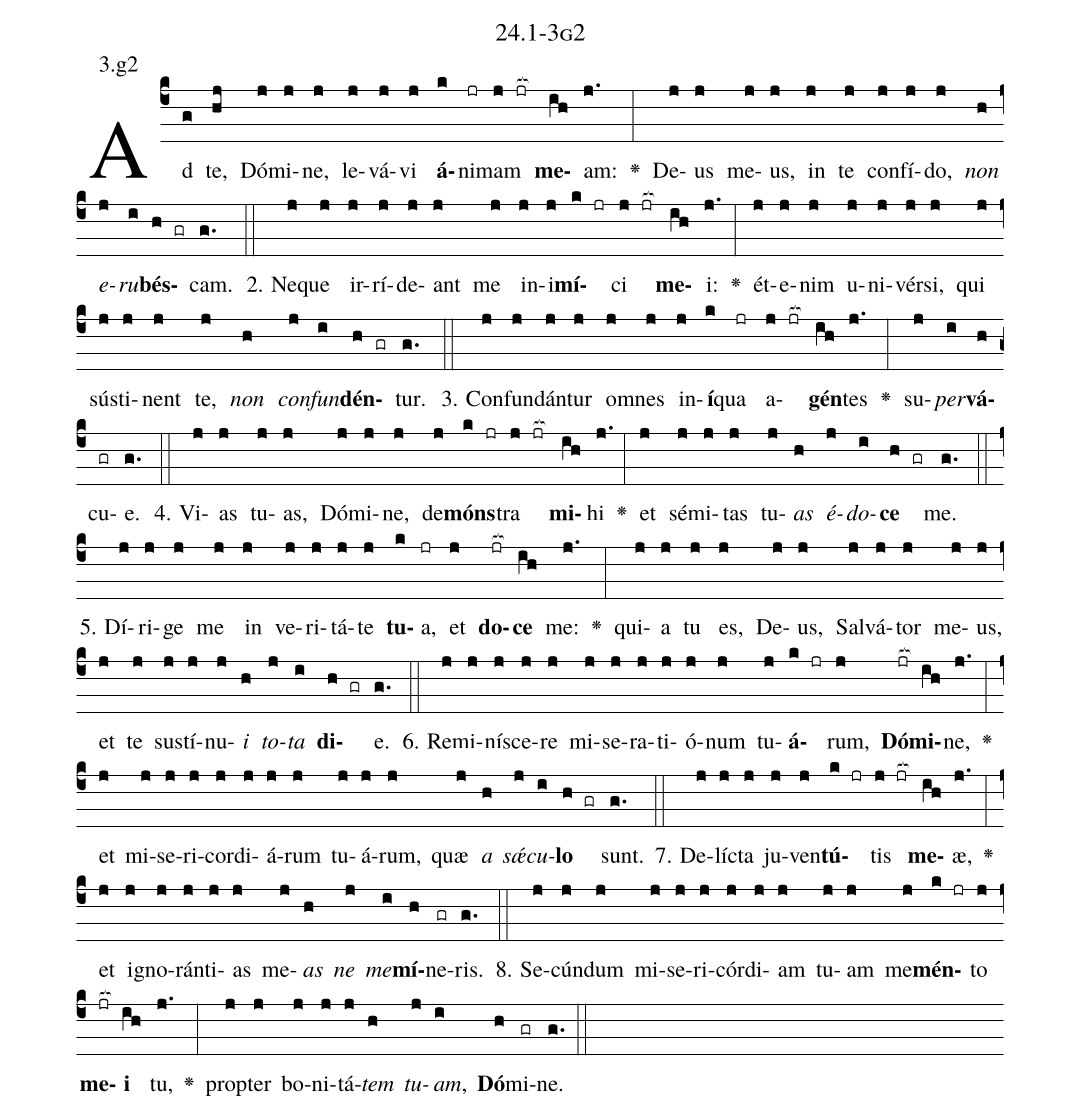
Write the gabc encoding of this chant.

name: 24.1-3g2;
annotation: 3.g2;
%%
(c4)Ad(g) te,(hj) Dó(j)mi(j)ne,(j) le(j)vá(j)vi(j) <b>á</b>(k)ni(jr)mam(j jr[ocb:1{]) <b>me</b>(ih[ocb:0}])am:(j.) <v>\greheightstar</v>(:) De(j)us(j) me(j)us,(j) in(j) te(j) con(j)fí(j)do,(j) <i>non</i>(h) <i>e</i>(j)<i>ru</i>(i)<b>bés</b>(h gr)cam.(g.) (::)
2. Ne(j)que(j) ir(j)rí(j)de(j)ant(j) me(j) in(j)i(j)<b>mí</b>(k jr)ci(j jr[ocb:1{]) <b>me</b>(ih[ocb:0}])i:(j.) <v>\greheightstar</v>(:) ét(j)e(j)nim(j) u(j)ni(j)vér(j)si,(j) qui(j) sús(j)ti(j)nent(j) te,(j) <i>non</i>(h) <i>con</i>(j)<i>fun</i>(i)<b>dén</b>(h gr)tur.(g.) (::)
3. Con(j)fun(j)dán(j)tur(j) om(j)nes(j) in(j)<b>í</b>(k)qua(jr) a(j jr[ocb:1{])<b>gén</b>(ih[ocb:0}])tes(j.) <v>\greheightstar</v>(:) su(j)<i>per</i>(i)<b>vá</b>(h)cu(gr)e.(g.) (::)
4. Vi(j)as(j) tu(j)as,(j) Dó(j)mi(j)ne,(j) de(j)<b>móns</b>(k jr)tra(j jr[ocb:1{]) <b>mi</b>(ih[ocb:0}])hi(j.) <v>\greheightstar</v>(:) et(j) sé(j)mi(j)tas(j) tu(j)<i>as</i>(h) <i>é</i>(j)<i>do</i>(i)<b>ce</b>(h gr) me.(g.) (::)
5. Dí(j)ri(j)ge(j) me(j) in(j) ve(j)ri(j)tá(j)te(j) <b>tu</b>(k)a,(jr) et(j) <b>do</b>(jr[ocb:1{])<b>ce</b>(ih[ocb:0}]) me:(j.) <v>\greheightstar</v>(:) qui(j)a(j) tu(j) es,(j) De(j)us,(j) Sal(j)vá(j)tor(j) me(j)us,(j) et(j) te(j) sus(j)tí(j)nu(j)<i>i</i>(h) <i>to</i>(j)<i>ta</i>(i) <b>di</b>(h gr)e.(g.) (::)
6. Re(j)mi(j)ní(j)sce(j)re(j) mi(j)se(j)ra(j)ti(j)ó(j)num(j) tu(j)<b>á</b>(k jr)rum,(j) <b>Dó</b>(jr[ocb:1{])<b>mi</b>(ih[ocb:0}])ne,(j.) <v>\greheightstar</v>(:) et(j) mi(j)se(j)ri(j)cor(j)di(j)á(j)rum(j) tu(j)á(j)rum,(j) quæ(j) <i>a</i>(h) <i>sǽ</i>(j)<i>cu</i>(i)<b>lo</b>(h gr) sunt.(g.) (::)
7. De(j)líc(j)ta(j) ju(j)ven(j)<b>tú</b>(k jr)tis(j jr[ocb:1{]) <b>me</b>(ih[ocb:0}])æ,(j.) <v>\greheightstar</v>(:) et(j) i(j)gno(j)rán(j)ti(j)as(j) me(j)<i>as</i>(h) <i>ne</i>(j) <i>me</i>(i)<b>mí</b>(h)ne(gr)ris.(g.) (::)
8. Se(j)cún(j)dum(j) mi(j)se(j)ri(j)cór(j)di(j)am(j) tu(j)am(j) me(j)<b>mén</b>(k jr)to(j) <b>me</b>(jr[ocb:1{])<b>i</b>(ih[ocb:0}]) tu,(j.) <v>\greheightstar</v>(:) prop(j)ter(j) bo(j)ni(j)tá(j)<i>tem</i>(h) <i>tu</i>(j)<i>am</i>,(i) <b>Dó</b>(h)mi(gr)ne.(g.) (::)
